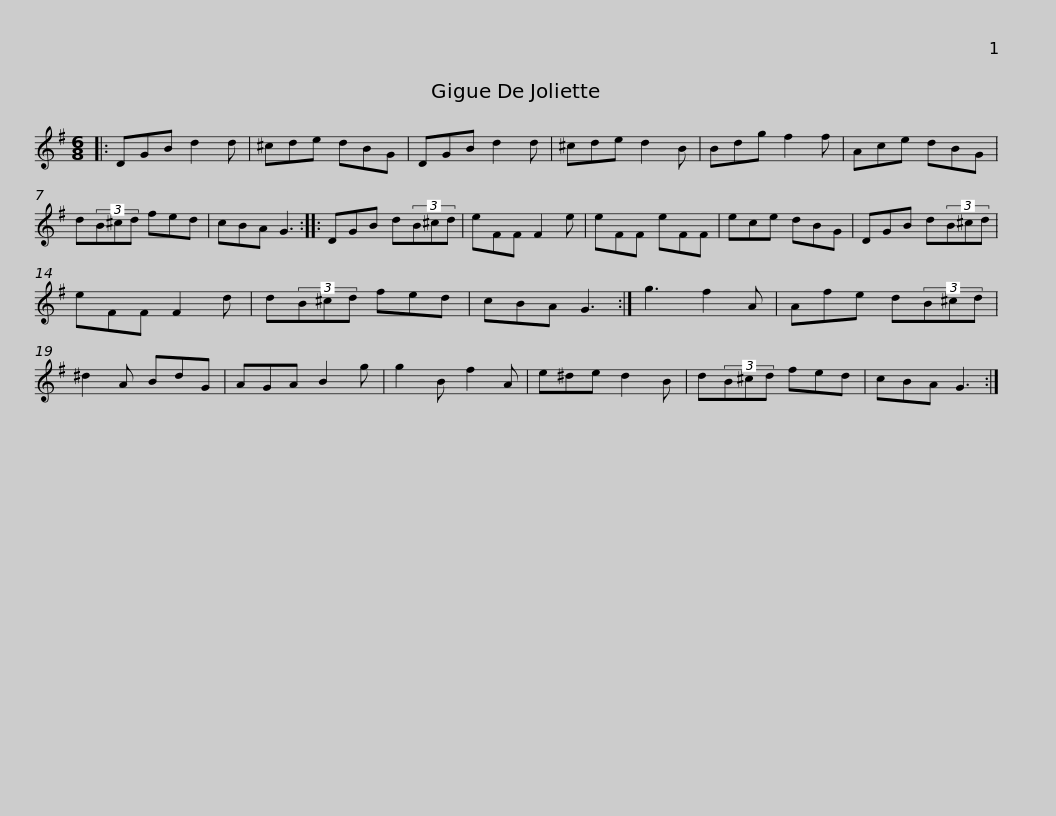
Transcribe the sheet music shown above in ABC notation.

X:1
L:1/8
M:6/8
I:linebreak $
K:G
V:1 treble
V:1
|: DGB d2 d | ^cde dBG | DGB d2 d | ^cde d2 B | Bdg f2 f | %5
 Ace dBG | d(3B^cd fed |$ cBA G3 :: DGB d(3B^cd | eFF F2 e | %10
 eFF eFF | ece dBG | DGB d(3B^cd | eFF F2 d |$ d(3B^cd fed | %15
 cBA G3 :| g3 f2 A | Afe d(3B^cd | ^d2 A BdG | AGA B2 g | %20
 g2 B f2 A | e^de d2 B |$ d(3B^cd fed | cBA G3 :| %24
